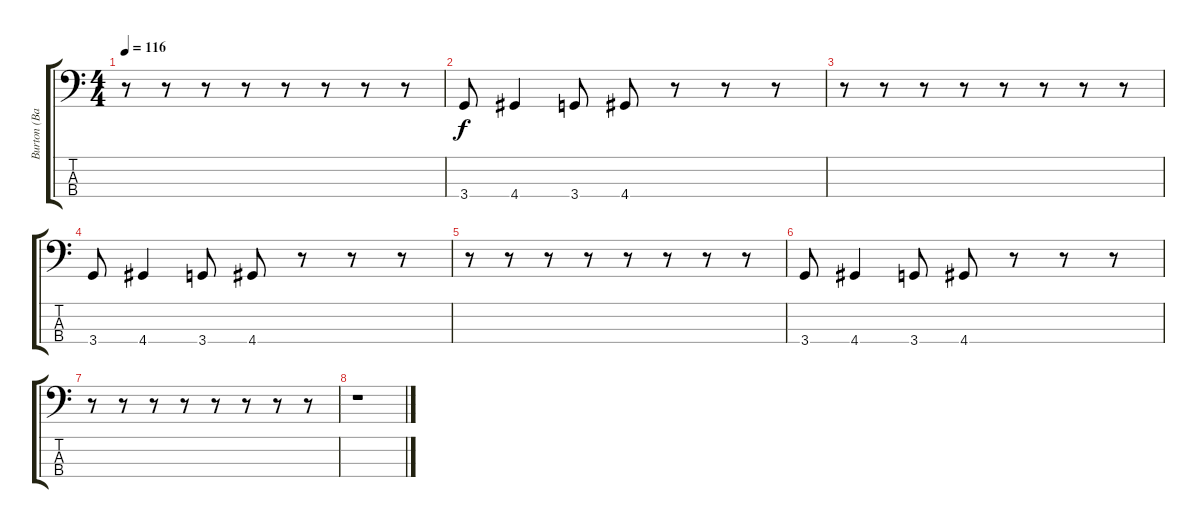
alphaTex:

\track ("Burton (Bass)" "Burton (Ba") {instrument electricbassfinger}
\staff {score tabs}
\tuning (G2 D2 A1 E1) {hide}
\ts (4 4)
\tempo 116
\clef f4
\ks c
r.8{dy f} r.8 r.8 r.8 r.8 r.8 r.8 r.8 |
3.4.8 4.4.4 3.4.8 4.4.8 r.8 r.8 r.8 |
r.8 r.8 r.8 r.8 r.8 r.8 r.8 r.8 |
3.4.8 4.4.4 3.4.8 4.4.8 r.8 r.8 r.8 |
r.8 r.8 r.8 r.8 r.8 r.8 r.8 r.8 |
3.4.8 4.4.4 3.4.8 4.4.8 r.8 r.8 r.8 |
r.8 r.8 r.8 r.8 r.8 r.8 r.8 r.8 |
r.1
